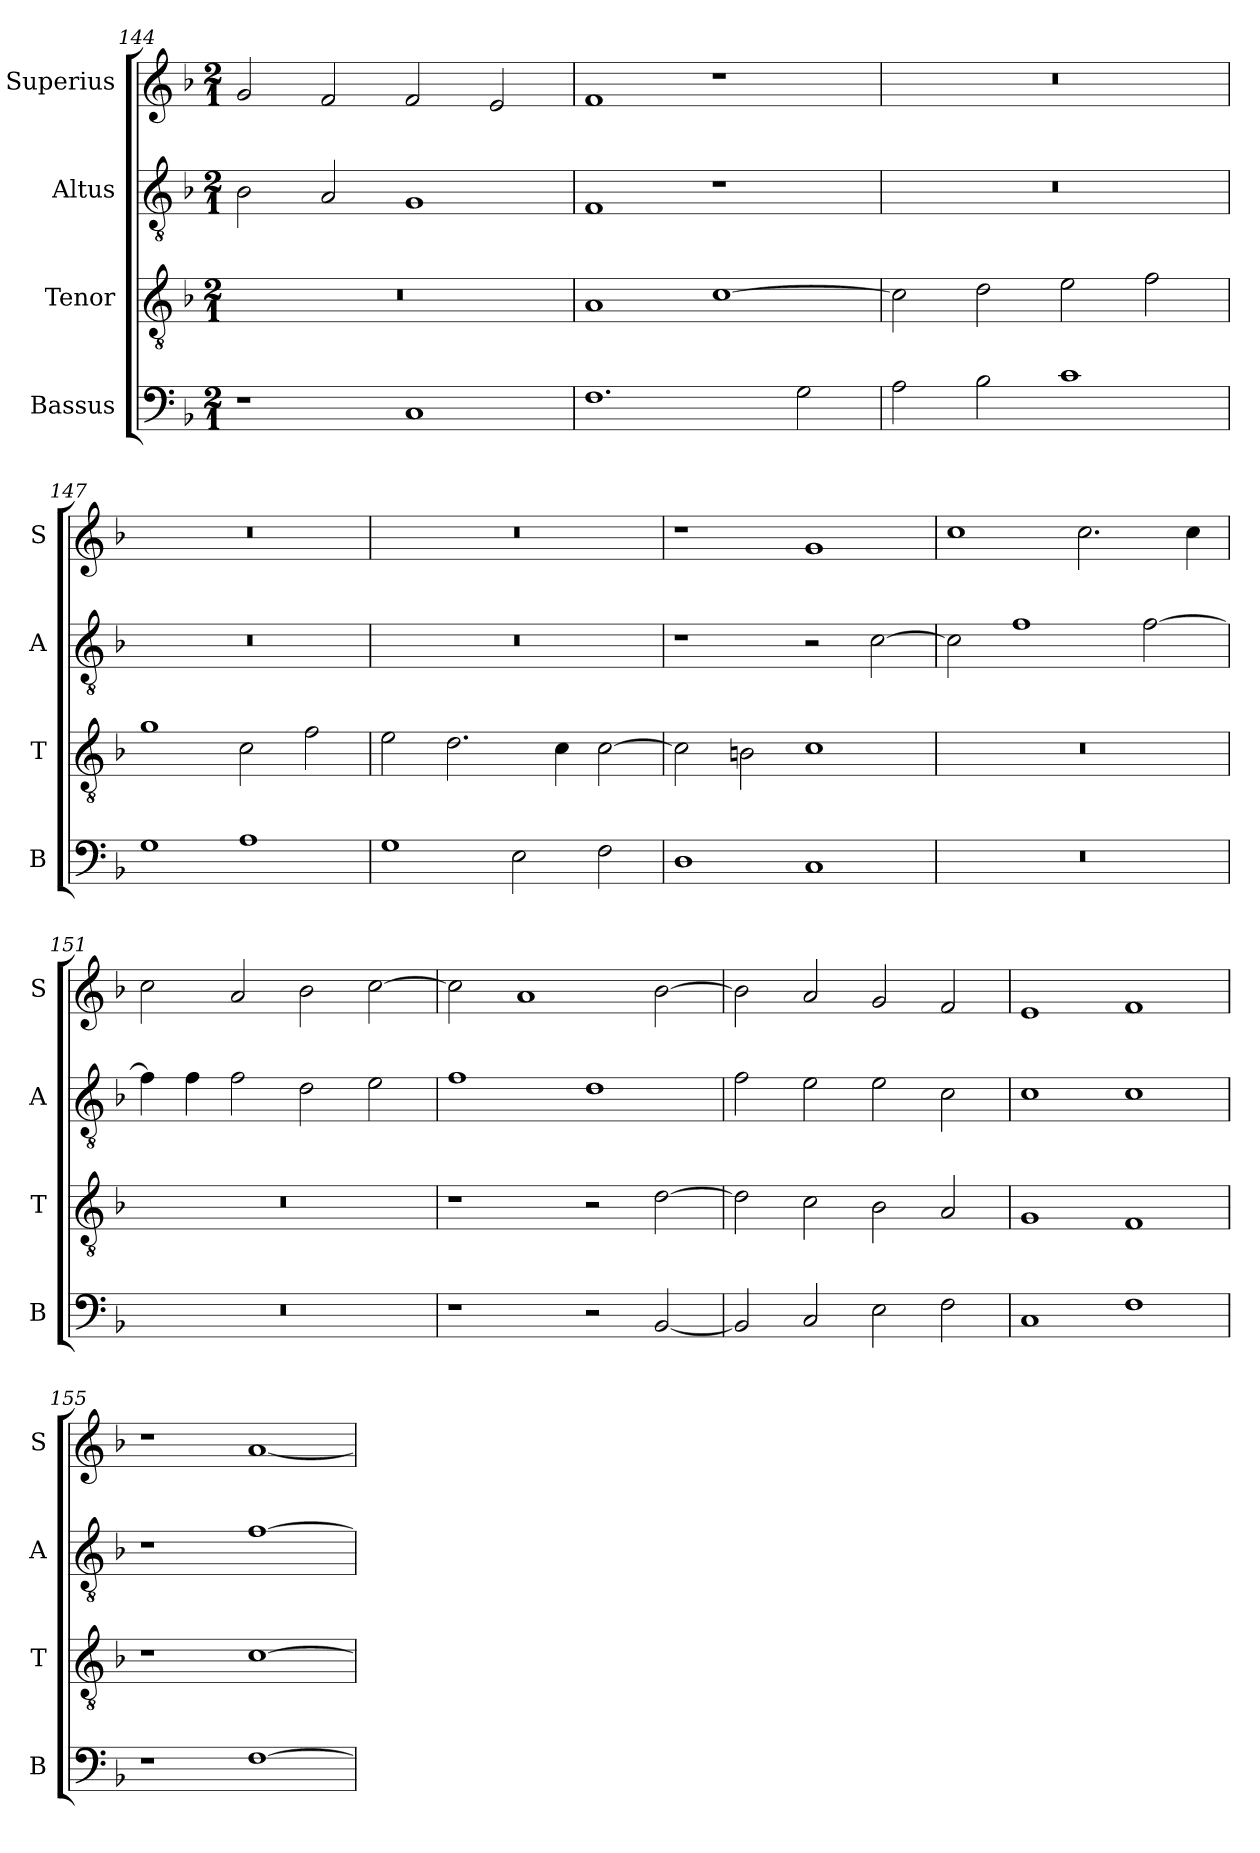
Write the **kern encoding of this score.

**kern	**kern	**kern	**kern
*part4	*part3	*part2	*part1
*staff4	*staff3	*staff2	*staff1
*I"Bassus	*I"Tenor	*I"Altus	*I"Superius
*I'B	*I'T	*I'A	*I'S
*clefF4	*clefGv2	*clefGv2	*clefG2
*k[b-]	*k[b-]	*k[b-]	*k[b-]
*F:	*F:	*F:	*F:
*M2/1	*M2/1	*M2/1	*M2/1
=144	=144	=144	=144
1r	0r	2B-	2g
.	.	2A	2f
1C	.	1G	2f
.	.	.	2e
=145	=145	=145	=145
1.F	1A	1F	1f
.	[1c	1r	1r
2G	.	.	.
=146	=146	=146	=146
2A	2c]	0r	0r
2B-	2d	.	.
1c	2e	.	.
.	2f	.	.
=147	=147	=147	=147
1G	1g	0r	0r
1A	2c	.	.
.	2f	.	.
=148	=148	=148	=148
1G	2e	0r	0r
.	2.d	.	.
2E	.	.	.
.	4c	.	.
2F	[2c	.	.
=149	=149	=149	=149
1D	2c]	1r	1r
.	2Bn	.	.
1C	1c	2r	1g
.	.	[2c	.
=150	=150	=150	=150
0r	0r	2c]	1cc
.	.	1f	.
.	.	.	2.cc
.	.	[2f	.
.	.	.	4cc
=151	=151	=151	=151
0r	0r	4f]	2cc
.	.	4f	.
.	.	2f	2a
.	.	2d	2b-
.	.	2e	[2cc
=152	=152	=152	=152
1r	1r	1f	2cc]
.	.	.	1a
2r	2r	1d	.
[2BB-	[2d	.	[2b-
=153	=153	=153	=153
2BB-]	2d]	2f	2b-]
2C	2c	2e	2a
2E	2B-	2e	2g
2F	2A	2c	2f
=154	=154	=154	=154
1C	1G	1c	1e
1F	1F	1c	1f
=155	=155	=155	=155
1r	1r	1r	1r
[1F	[1c	[1f	[1a
=	=	=	=
*-	*-	*-	*-
